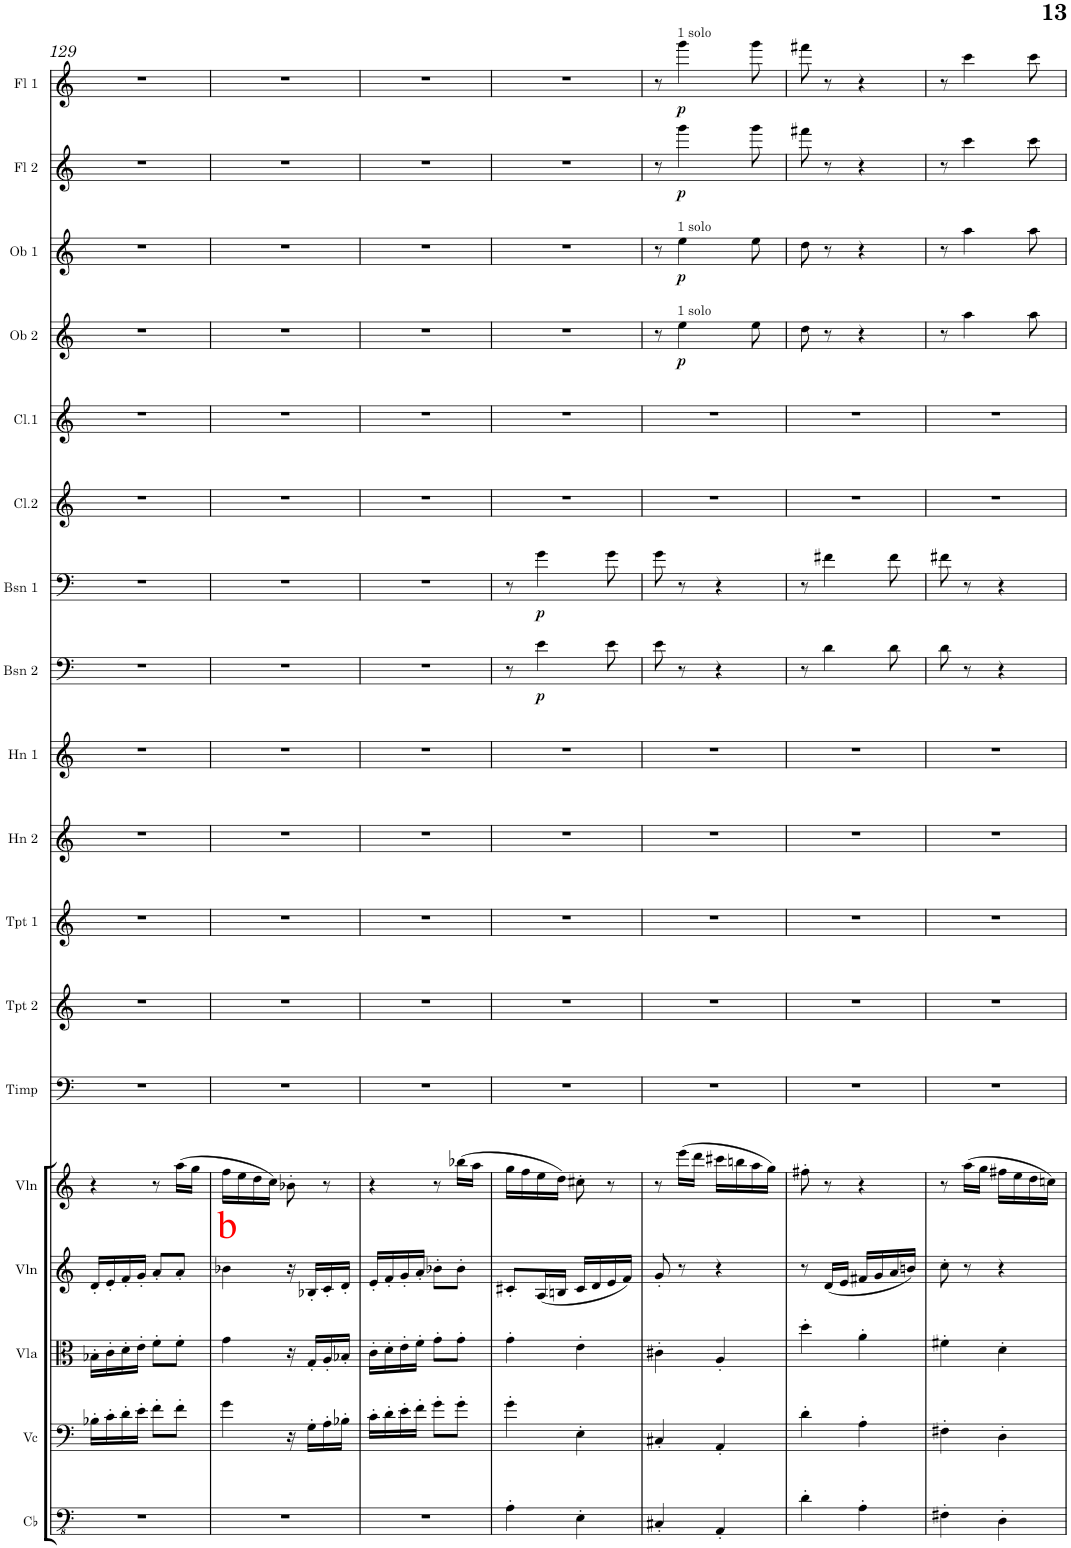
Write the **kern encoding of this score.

**kern	**kern	**kern	**kern	**kern	**text	**kern	**kern	**kern	**kern	**kern	**kern	**dynam	**kern	**dynam	**kern	**kern	**kern	**dynam	**kern	**dynam	**kern	**dynam	**kern	**dynam
*part18	*part17	*part16	*part15	*part14	*part14	*part13	*part12	*part11	*part10	*part9	*part8	*part8	*part7	*part7	*part6	*part5	*part4	*part4	*part3	*part3	*part2	*part2	*part1	*part1
*staff18	*staff17	*staff16	*staff15	*staff14	*staff14	*staff13	*staff12	*staff11	*staff10	*staff9	*staff8	*staff8	*staff7	*staff7	*staff6	*staff5	*staff4	*staff4	*staff3	*staff3	*staff2	*staff2	*staff1	*staff1
*I"Contrabass	*I"Violoncello	*I"Viola	*I"Violin	*I"Violin	*	*I"Timpani	*I"C Trumpet 2	*I"C Trumpet 1	*I"C Horn 2	*I"C Horn 1	*I"Bassoon 2	*	*I"Bassoon 1	*	*I"C Clarinet 2	*I"C Clarinet 1	*I"Oboe 2	*	*I"Oboe 1	*	*I"Flute 2	*	*I"Flute 1	*
*I'Cb	*I'Vc	*I'Vla	*I'Vln	*I'Vln	*	*I'Timp	*I'Tpt 2	*I'Tpt 1	*I'Hn 2	*I'Hn 1	*I'Bsn 2	*	*I'Bsn 1	*	*I'Cl.2	*I'Cl.1	*I'Ob 2	*	*I'Ob 1	*	*I'Fl 2	*	*I'Fl 1	*
!!LO:PB:g=z
*clefFv4	*clefF4	*clefC3	*clefG2	*clefG2	*	*clefF4	*clefG2	*clefG2	*clefG2	*clefG2	*clefF4	*	*clefF4	*	*clefG2	*clefG2	*clefG2	*	*clefG2	*	*clefG2	*	*clefG2	*
*	*	*	*	*	*	*	*	*	*Trd7c12	*Trd7c12	*	*	*	*	*Trd1c2	*Trd1c2	*	*	*	*	*	*	*	*
*k[]	*k[]	*k[]	*k[]	*k[]	*	*k[]	*k[]	*k[]	*k[]	*k[]	*k[]	*	*k[]	*	*k[]	*k[]	*k[]	*	*k[]	*	*k[]	*	*k[]	*
*M2/4	*M2/4	*M2/4	*M2/4	*M2/4	*	*M2/4	*M2/4	*M2/4	*M2/4	*M2/4	*M2/4	*	*M2/4	*	*M2/4	*M2/4	*M2/4	*	*M2/4	*	*M2/4	*	*M2/4	*
=129	=129	=129	=129	=129	=129	=129	=129	=129	=129	=129	=129	=129	=129	=129	=129	=129	=129	=129	=129	=129	=129	=129	=129	=129
2r	16B-X'\LL	16B-X'\LL	16d'/LL	4r	.	2r	2r	2r	2r	2r	2r	.	2r	.	2r	2r	2r	.	2r	.	2r	.	2r	.
.	16c'\	16c'\	16e'/	.	.	.	.	.	.	.	.	.	.	.	.	.	.	.	.	.	.	.	.	.
.	16d'\	16d'\	16f'/	.	.	.	.	.	.	.	.	.	.	.	.	.	.	.	.	.	.	.	.	.
.	16e'\JJ	16e'\JJ	16g'/JJ	.	.	.	.	.	.	.	.	.	.	.	.	.	.	.	.	.	.	.	.	.
.	8f'\L	8f'\L	8a'/L	8r	.	.	.	.	.	.	.	.	.	.	.	.	.	.	.	.	.	.	.	.
.	8f'\J	8f'\J	8a'/J	(16aa\LL	.	.	.	.	.	.	.	.	.	.	.	.	.	.	.	.	.	.	.	.
.	.	.	.	16gg\JJ	.	.	.	.	.	.	.	.	.	.	.	.	.	.	.	.	.	.	.	.
=130	=130	=130	=130	=130	=130	=130	=130	=130	=130	=130	=130	=130	=130	=130	=130	=130	=130	=130	=130	=130	=130	=130	=130	=130
!	!	!	!	!	!LO:LY:b:color=#FF0000	!	!	!	!	!	!	!	!	!	!	!	!	!	!	!	!	!	!	!
2r	4g\	4g\	4b-X\	16ff\LL	b	2r	2r	2r	2r	2r	2r	.	2r	.	2r	2r	2r	.	2r	.	2r	.	2r	.
.	.	.	.	16ee\	.	.	.	.	.	.	.	.	.	.	.	.	.	.	.	.	.	.	.	.
.	.	.	.	16dd\	.	.	.	.	.	.	.	.	.	.	.	.	.	.	.	.	.	.	.	.
.	.	.	.	16cc\JJ)	.	.	.	.	.	.	.	.	.	.	.	.	.	.	.	.	.	.	.	.
.	16r	16r	16r	8b-X'\	.	.	.	.	.	.	.	.	.	.	.	.	.	.	.	.	.	.	.	.
.	16G'\LL	16G'/LL	16B-X'/LL	.	.	.	.	.	.	.	.	.	.	.	.	.	.	.	.	.	.	.	.	.
.	16A'\	16A'/	16c'/	8r	.	.	.	.	.	.	.	.	.	.	.	.	.	.	.	.	.	.	.	.
.	16B-X'\JJ	16B-X'/JJ	16d'/JJ	.	.	.	.	.	.	.	.	.	.	.	.	.	.	.	.	.	.	.	.	.
=131	=131	=131	=131	=131	=131	=131	=131	=131	=131	=131	=131	=131	=131	=131	=131	=131	=131	=131	=131	=131	=131	=131	=131	=131
2r	16c'\LL	16c'\LL	16e'/LL	4r	.	2r	2r	2r	2r	2r	2r	.	2r	.	2r	2r	2r	.	2r	.	2r	.	2r	.
.	16d'\	16d'\	16f'/	.	.	.	.	.	.	.	.	.	.	.	.	.	.	.	.	.	.	.	.	.
.	16e'\	16e'\	16g'/	.	.	.	.	.	.	.	.	.	.	.	.	.	.	.	.	.	.	.	.	.
.	16f'\JJ	16f'\JJ	16a'/JJ	.	.	.	.	.	.	.	.	.	.	.	.	.	.	.	.	.	.	.	.	.
.	8g'\L	8g'\L	8b-X'\L	8r	.	.	.	.	.	.	.	.	.	.	.	.	.	.	.	.	.	.	.	.
.	8g'\J	8g'\J	8b-'\J	(16bb-X\LL	.	.	.	.	.	.	.	.	.	.	.	.	.	.	.	.	.	.	.	.
.	.	.	.	16aa\JJ	.	.	.	.	.	.	.	.	.	.	.	.	.	.	.	.	.	.	.	.
=132	=132	=132	=132	=132	=132	=132	=132	=132	=132	=132	=132	=132	=132	=132	=132	=132	=132	=132	=132	=132	=132	=132	=132	=132
4AA'\	4g'\	4g'\	8c#X'/L	16gg\LL	.	2r	2r	2r	2r	2r	8r	.	8r	.	2r	2r	2r	.	2r	.	2r	.	2r	.
.	.	.	.	16ff\	.	.	.	.	.	.	.	.	.	.	.	.	.	.	.	.	.	.	.	.
!	!	!	!	!	!	!	!	!	!	!	!	!LO:DY:b	!	!LO:DY:b	!	!	!	!	!	!	!	!	!	!
.	.	.	(16A/L	16ee\	.	.	.	.	.	.	4e\	p	4g\	p	.	.	.	.	.	.	.	.	.	.
.	.	.	16Bn/JJ	16dd\JJ)	.	.	.	.	.	.	.	.	.	.	.	.	.	.	.	.	.	.	.	.
4EE'\	4E'\	4e'\	16c#/LL	8cc#X'\	.	.	.	.	.	.	.	.	.	.	.	.	.	.	.	.	.	.	.	.
.	.	.	16d/	.	.	.	.	.	.	.	.	.	.	.	.	.	.	.	.	.	.	.	.	.
.	.	.	16e/	8r	.	.	.	.	.	.	8e\	.	8g\	.	.	.	.	.	.	.	.	.	.	.
.	.	.	16f/JJ)	.	.	.	.	.	.	.	.	.	.	.	.	.	.	.	.	.	.	.	.	.
=133	=133	=133	=133	=133	=133	=133	=133	=133	=133	=133	=133	=133	=133	=133	=133	=133	=133	=133	=133	=133	=133	=133	=133	=133
4CC#X'/	4C#X'/	4c#X'\	8g'/	8r	.	2r	2r	2r	2r	2r	8e\	.	8g\	.	2r	2r	8r	.	8r	.	8r	.	8r	.
!	!	!	!	!	!	!	!	!	!	!	!	!	!	!	!	!	!	!	!	!	!	!	!LO:TX:a:t=1 solo	!
!	!	!	!	!	!	!	!	!	!	!	!	!	!	!	!	!	!	!	!LO:TX:a:t=1 solo	!	!	!	!	!
!	!	!	!	!	!	!	!	!	!	!	!	!	!	!	!	!	!LO:TX:a:t=1 solo	!	!	!	!	!	!	!
!	!	!	!	!	!	!	!	!	!	!	!	!	!	!	!	!	!	!LO:DY:b	!	!LO:DY:b	!	!LO:DY:b	!	!LO:DY:b
.	.	.	8r	(16eee\LL	.	.	.	.	.	.	8r	.	8r	.	.	.	4ee\	p	4ee\	p	4ggg\	p	4ggg\	p
.	.	.	.	16ddd\JJ	.	.	.	.	.	.	.	.	.	.	.	.	.	.	.	.	.	.	.	.
4AAA'/	4AA'/	4A'/	4r	16ccc#X\LL	.	.	.	.	.	.	4r	.	4r	.	.	.	.	.	.	.	.	.	.	.
.	.	.	.	16bbn\	.	.	.	.	.	.	.	.	.	.	.	.	.	.	.	.	.	.	.	.
.	.	.	.	16aa\	.	.	.	.	.	.	.	.	.	.	.	.	8ee\	.	8ee\	.	8ggg\	.	8ggg\	.
.	.	.	.	16gg\JJ)	.	.	.	.	.	.	.	.	.	.	.	.	.	.	.	.	.	.	.	.
=134	=134	=134	=134	=134	=134	=134	=134	=134	=134	=134	=134	=134	=134	=134	=134	=134	=134	=134	=134	=134	=134	=134	=134	=134
4D'\	4d'\	4dd'\	8r	8ff#X'\	.	2r	2r	2r	2r	2r	8r	.	8r	.	2r	2r	8dd\	.	8dd\	.	8fff#X\	.	8fff#X\	.
.	.	.	(16d/LL	8r	.	.	.	.	.	.	4d\	.	4f#X\	.	.	.	8r	.	8r	.	8r	.	8r	.
.	.	.	16e/JJ	.	.	.	.	.	.	.	.	.	.	.	.	.	.	.	.	.	.	.	.	.
4AA'\	4A'\	4a'\	16f#X/LL	4r	.	.	.	.	.	.	.	.	.	.	.	.	4r	.	4r	.	4r	.	4r	.
.	.	.	16g/	.	.	.	.	.	.	.	.	.	.	.	.	.	.	.	.	.	.	.	.	.
.	.	.	16a/	.	.	.	.	.	.	.	8d\	.	8f#\	.	.	.	.	.	.	.	.	.	.	.
.	.	.	16bn/JJ)	.	.	.	.	.	.	.	.	.	.	.	.	.	.	.	.	.	.	.	.	.
=135	=135	=135	=135	=135	=135	=135	=135	=135	=135	=135	=135	=135	=135	=135	=135	=135	=135	=135	=135	=135	=135	=135	=135	=135
4FF#X'\	4F#X'\	4f#X'\	8cc'\	8r	.	2r	2r	2r	2r	2r	8d\	.	8f#X\	.	2r	2r	8r	.	8r	.	8r	.	8r	.
.	.	.	8r	(16aa\LL	.	.	.	.	.	.	8r	.	8r	.	.	.	4aa\	.	4aa\	.	4ccc\	.	4ccc\	.
.	.	.	.	16gg\JJ	.	.	.	.	.	.	.	.	.	.	.	.	.	.	.	.	.	.	.	.
4DD'\	4D'\	4d'\	4r	16ff#X\LL	.	.	.	.	.	.	4r	.	4r	.	.	.	.	.	.	.	.	.	.	.
.	.	.	.	16ee\	.	.	.	.	.	.	.	.	.	.	.	.	.	.	.	.	.	.	.	.
.	.	.	.	16dd\	.	.	.	.	.	.	.	.	.	.	.	.	8aa\	.	8aa\	.	8ccc\	.	8ccc\	.
.	.	.	.	16ccn\JJ)	.	.	.	.	.	.	.	.	.	.	.	.	.	.	.	.	.	.	.	.
=	=	=	=	=	=	=	=	=	=	=	=	=	=	=	=	=	=	=	=	=	=	=	=	=
*-	*-	*-	*-	*-	*-	*-	*-	*-	*-	*-	*-	*-	*-	*-	*-	*-	*-	*-	*-	*-	*-	*-	*-	*-
